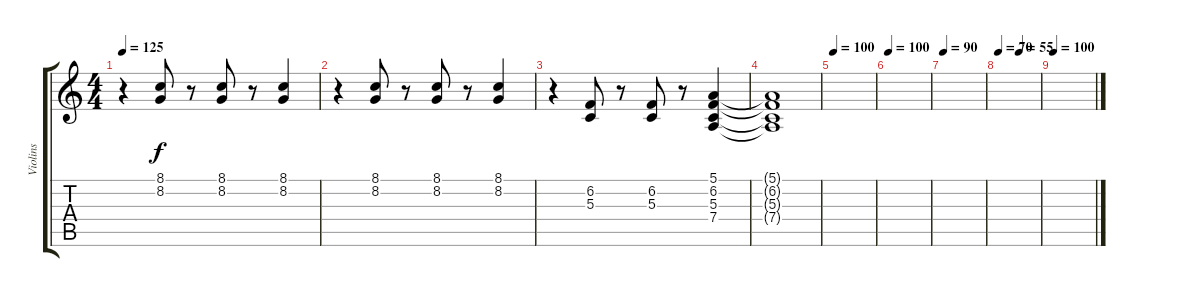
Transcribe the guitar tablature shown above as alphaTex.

\track ("Violins" "Violins") {instrument violin}
\staff {score tabs}
\tuning (E4 B3 G3 D3 A2 E2) {hide}
\ts (4 4)
\tempo 125
\clef g2
\ks c
r.4{dy f} (8.1 8.2).8 r.8 (8.1 8.2).8 r.8 (8.1 8.2).4 |
r.4 (8.1 8.2).8 r.8 (8.1 8.2).8 r.8 (8.1 8.2).4 |
r.4 (6.2 5.3).8 r.8 (6.2 5.3).8 r.8 (5.1 6.2 5.3 7.4).4 |
(5.1{t} 6.2{t} 5.3{t} 7.4{t}).1 |
\tempo 115
\tempo 100
|
\tempo 115
\tempo 100
|
\tempo 100
\tempo 90
|
\tempo 80
\tempo 75
\tempo 70
\tempo (55 0.5)
|
\tempo 100
